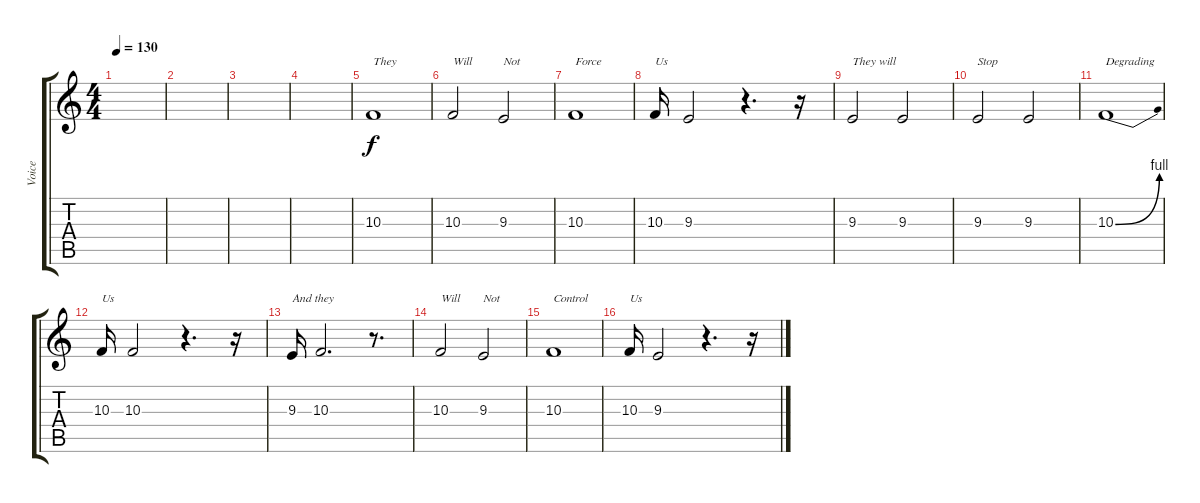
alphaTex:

\track ("Voice" "Voice") {instrument stringensemble1}
\staff {score tabs}
\tuning (E4 B3 G3 D3 A2 E2) {hide}
\ts (4 4)
\tempo 130
\clef g2
\ks c
|
|
|
|
10.3.1{txt "They"} |
10.3.2{txt "Will"} 9.3.2{txt "Not"} |
10.3.1{txt "Force"} |
10.3.16{txt "Us"} 9.3.2 r.4{d} r.16 |
9.3.2{txt "They will"} 9.3.2 |
9.3.2{txt "Stop"} 9.3.2 |
10.3{be (bend 0 0 60 4)}.1{txt "Degrading"} |
10.3.16{txt "Us"} 10.3.2 r.4{d} r.16 |
9.3.16{txt "And they"} 10.3.2{d} r.8{d} |
10.3.2{txt "Will"} 9.3.2{txt "Not"} |
10.3.1{txt "Control"} |
10.3.16{txt "Us"} 9.3.2 r.4{d} r.16
